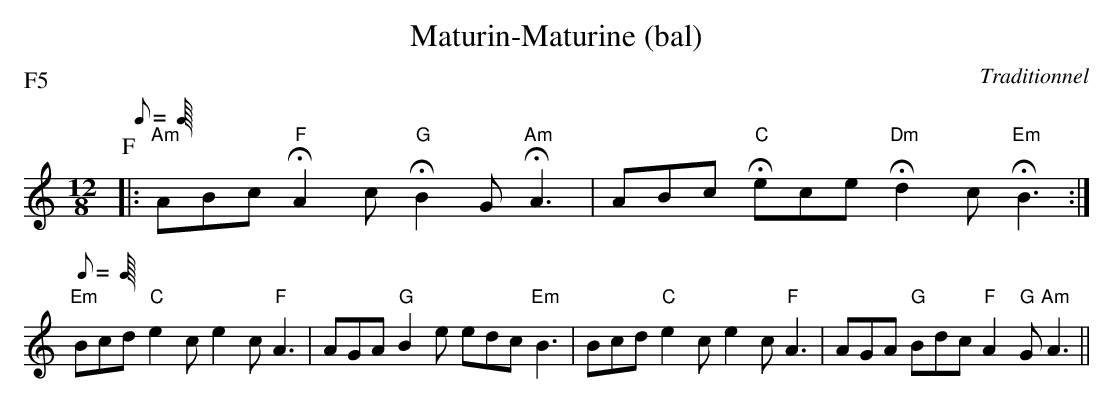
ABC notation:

X:1
T:Maturin-Maturine (bal)
C:Traditionnel
P:F5
M:12/8
K:C
P:F
Q:C3=60
|: "Am"ABc "F"HA2 c "G"HB2 G "Am"HA3|ABc "C"Hece "Dm"Hd2 c "Em"HB3 :|
Q:C3=156
"Em"Bcd "C"e2 c e2 c "F"A3 | AGA "G"B2 e edc "Em"B3 |\
        Bcd "C"e2 c e2 c "F"A3 | AGA "G"Bdc "F"A2 "G"G "Am"A3 ||
